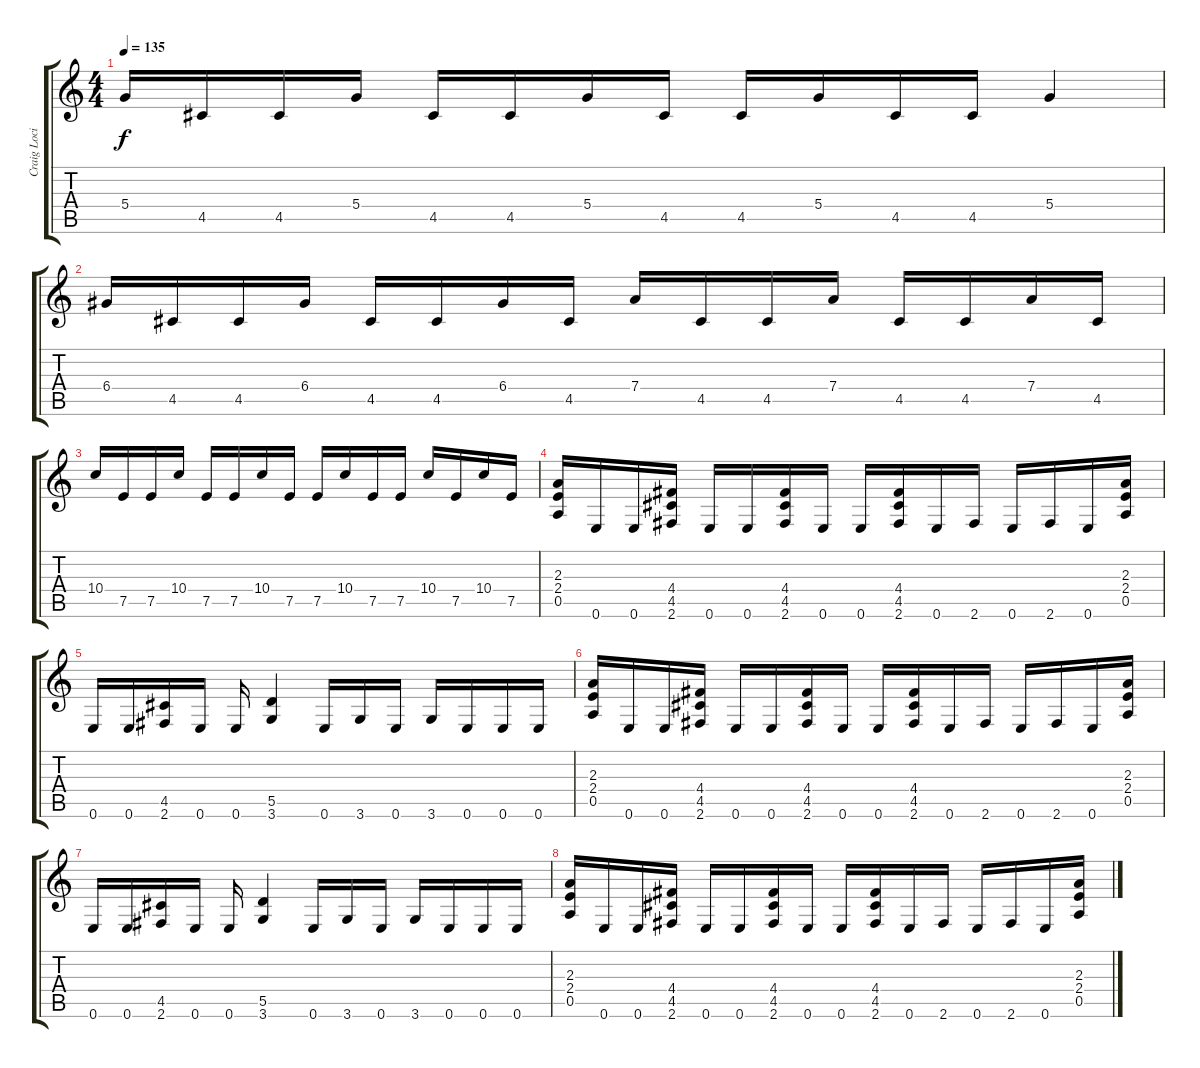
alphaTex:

\track ("Craig Locicero" "Craig Loci") {instrument distortionguitar}
\staff {score tabs}
\tuning (E4 B3 G3 D3 A2 E2) {hide}
\ts (4 4)
\tempo 135
\clef g2
\ks c
5.4.16{dy f} 4.5.16 4.5.16 5.4.16 4.5.16 4.5.16 5.4.16 4.5.16 4.5.16 5.4.16 4.5.16 4.5.16 5.4.4 |
6.4.16 4.5.16 4.5.16 6.4.16 4.5.16 4.5.16 6.4.16 4.5.16 7.4.16 4.5.16 4.5.16 7.4.16 4.5.16 4.5.16 7.4.16 4.5.16 |
10.4.16 7.5.16 7.5.16 10.4.16 7.5.16 7.5.16 10.4.16 7.5.16 7.5.16 10.4.16 7.5.16 7.5.16 10.4.16 7.5.16 10.4.16 7.5.16 |
(2.3 2.4 0.5).16 0.6.16 0.6.16 (4.4 4.5 2.6).16 0.6.16 0.6.16 (4.4 4.5 2.6).16 0.6.16 0.6.16 (4.4 4.5 2.6).16 0.6.16 2.6.16 0.6.16 2.6.16 0.6.16 (2.3 2.4 0.5).16 |
0.6.16 0.6.16 (4.5 2.6).16 0.6.16 0.6.16 (5.5 3.6).4 0.6.16 3.6.16 0.6.16 3.6.16 0.6.16 0.6.16 0.6.16 |
(2.3 2.4 0.5).16 0.6.16 0.6.16 (4.4 4.5 2.6).16 0.6.16 0.6.16 (4.4 4.5 2.6).16 0.6.16 0.6.16 (4.4 4.5 2.6).16 0.6.16 2.6.16 0.6.16 2.6.16 0.6.16 (2.3 2.4 0.5).16 |
0.6.16 0.6.16 (4.5 2.6).16 0.6.16 0.6.16 (5.5 3.6).4 0.6.16 3.6.16 0.6.16 3.6.16 0.6.16 0.6.16 0.6.16 |
(2.3 2.4 0.5).16 0.6.16 0.6.16 (4.4 4.5 2.6).16 0.6.16 0.6.16 (4.4 4.5 2.6).16 0.6.16 0.6.16 (4.4 4.5 2.6).16 0.6.16 2.6.16 0.6.16 2.6.16 0.6.16 (2.3 2.4 0.5).16
